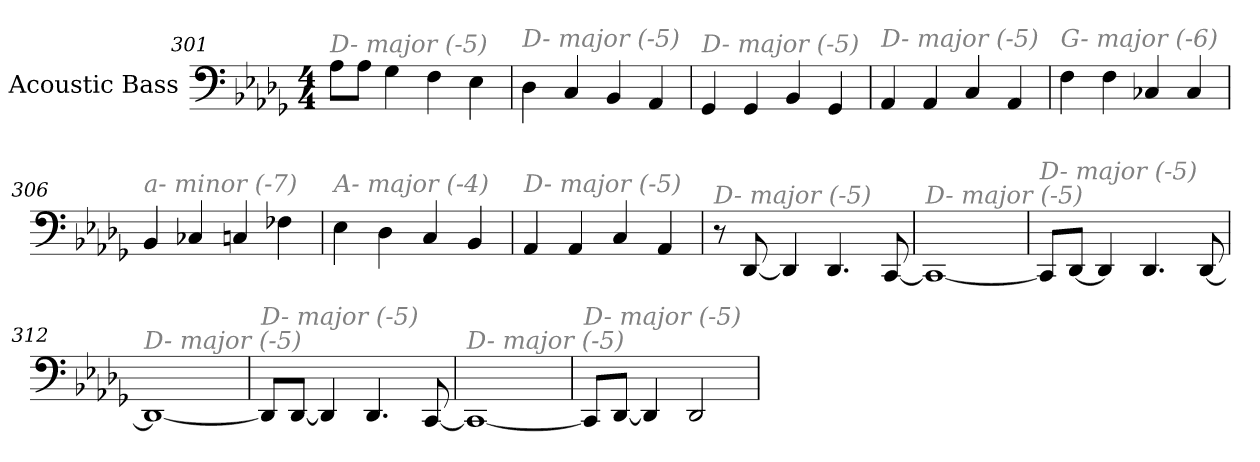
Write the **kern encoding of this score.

**kern
*part1
*staff1
*I"Acoustic Bass
*clefF4
*ITrd7c12
*k[b-e-a-d-g-]
*D-:
*M4/4
=301
!LO:TX:i:color=#808080:t=D- major (-5)
8AA-L
8AA-J
4GG-
4FF
4EE-
=302
!LO:TX:i:color=#808080:t=D- major (-5)
4DD-
4CC
4BBB-
4AAA-
=303
!LO:TX:i:color=#808080:t=D- major (-5)
4GGG-
4GGG-
4BBB-
4GGG-
=304
!LO:TX:i:color=#808080:t=D- major (-5)
4AAA-
4AAA-
4CC
4AAA-
=305
!LO:TX:i:color=#808080:t=G- major (-6)
4FF
4FF
4CC-X
4CC-
=306
!LO:TX:i:color=#808080:t=a- minor (-7)
4BBB-
4CC-X
4CCn
4FF-X
=307
!LO:TX:i:color=#808080:t=A- major (-4)
4EE-
4DD-
4CC
4BBB-
=308
!LO:TX:i:color=#808080:t=D- major (-5)
4AAA-
4AAA-
4CC
4AAA-
=309
!LO:TX:i:color=#808080:t=D- major (-5)
8r
[8DDD-
4DDD-]
4.DDD-
[8CCC
=310
!LO:TX:i:color=#808080:t=D- major (-5)
1CCC_
=311
!LO:TX:i:color=#808080:t=D- major (-5)
8CCCL]
[8DDD-J
4DDD-]
4.DDD-
[8DDD-
=312
!LO:TX:i:color=#808080:t=D- major (-5)
1DDD-_
=313
!LO:TX:i:color=#808080:t=D- major (-5)
8DDD-L]
[8DDD-J
4DDD-]
4.DDD-
[8CCC
=314
!LO:TX:i:color=#808080:t=D- major (-5)
1CCC_
=315
!LO:TX:i:color=#808080:t=D- major (-5)
8CCCL]
[8DDD-J
4DDD-]
2DDD-
=
*-
